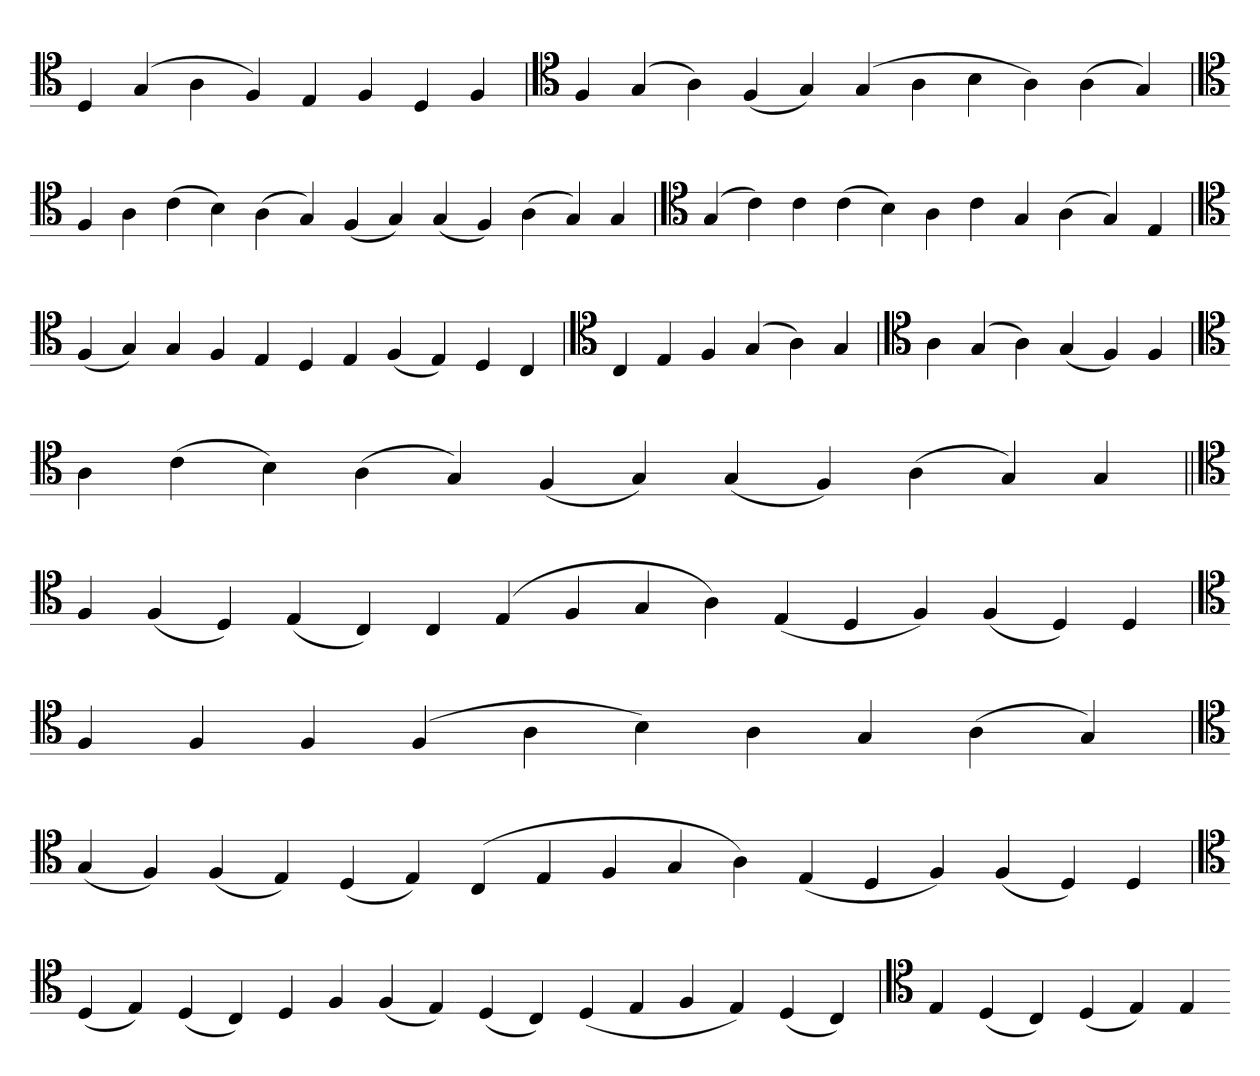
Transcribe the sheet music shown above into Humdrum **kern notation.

**kern
*part1
*staff1
*clefC4
=
4D
(4G
4A
4F)
4E
4F
4D
4F
=`
*clefC4
4F
(4G
4A)
(4F
4G)
(4G
4A
4B
4A)
(4A
4G)
=`
*clefC4
4F
4A
(4c
4B)
(4A
4G)
(4F
4G)
(4G
4F)
(4A
4G)
4G
=
*clefC4
(4G
4c)
4c
(4c
4B)
4A
4c
4G
(4A
4G)
4E
=`
*clefC4
(4F
4G)
4G
4F
4E
4D
4E
(4F
4E)
4D
4C
='
*clefC4
4C
4E
4F
(4G
4A)
4G
=`
*clefC4
4A
(4G
4A)
(4G
4F)
4F
='
*clefC4
4A
(4c
4B)
(4A
4G)
(4F
4G)
(4G
4F)
(4A
4G)
4G
=||
*clefC4
4F
(4F
4D)
(4E
4C)
4C
(4E
4F
4G
4A)
(4E
4D
4F)
(4F
4D)
4D
=`
*clefC4
4F
4F
4F
(4F
4A
4B)
4A
4G
(4A
4G)
=`
*clefC4
(4G
4F)
(4F
4E)
(4D
4E)
(4C
4E
4F
4G
4A)
(4E
4D
4F)
(4F
4D)
4D
=
*clefC4
(4D
4E)
(4D
4C)
4D
4F
(4F
4E)
(4D
4C)
(4D
4E
4F
4E)
(4D
4C)
=`
*clefC4
4E
(4D
4C)
(4D
4E)
4E
=-
*-
